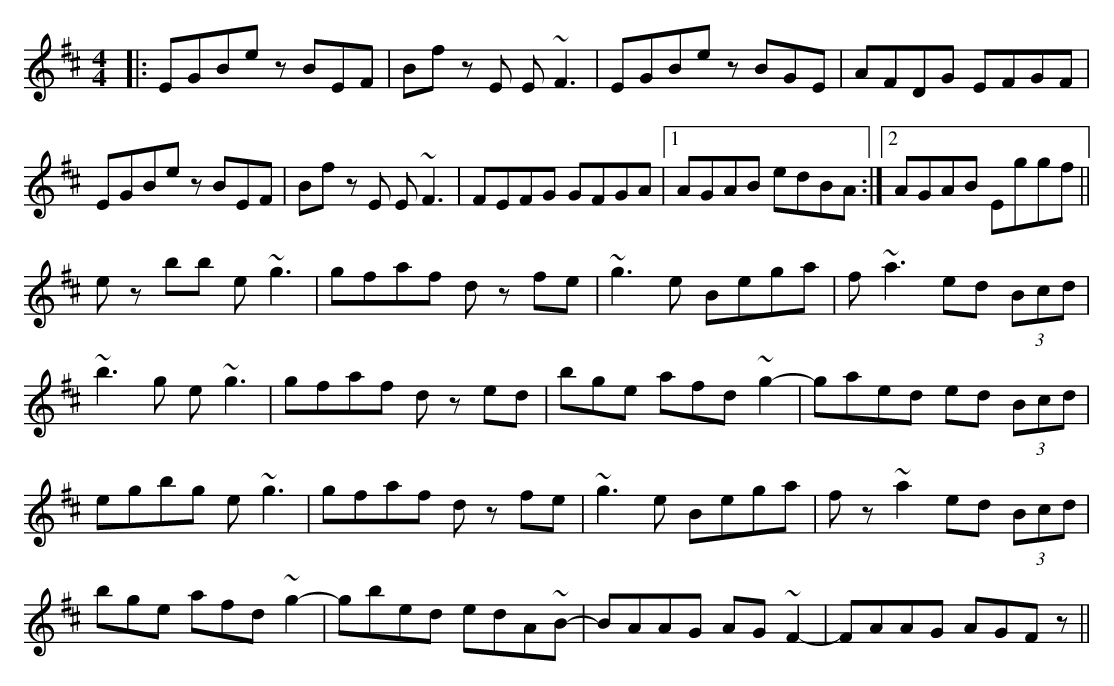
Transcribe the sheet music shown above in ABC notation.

X:1
M:4/4
K:Edor
|:EGBe zBEF|Bf zE E~F3|EGBe zBGE|AFDG EFGF|
EGBe zBEF|Bf zE E~F3|FEFG GFGA|1 AGAB edBA:|2 AGAB Eggf||
ez bb e~g3|gfaf dz fe|~g3e Bega|f~a3 ed (3Bcd|
~b3g e~g3|gfaf dz ed|bge afd ~g2-|gaed ed (3Bcd|
egbg e~g3|gfaf dz fe|~g3e Bega|fz ~a2 ed (3Bcd|
bge afd ~g2-|gbed edA~B-|BAAG AG~F2-|FAAG AGFz||
